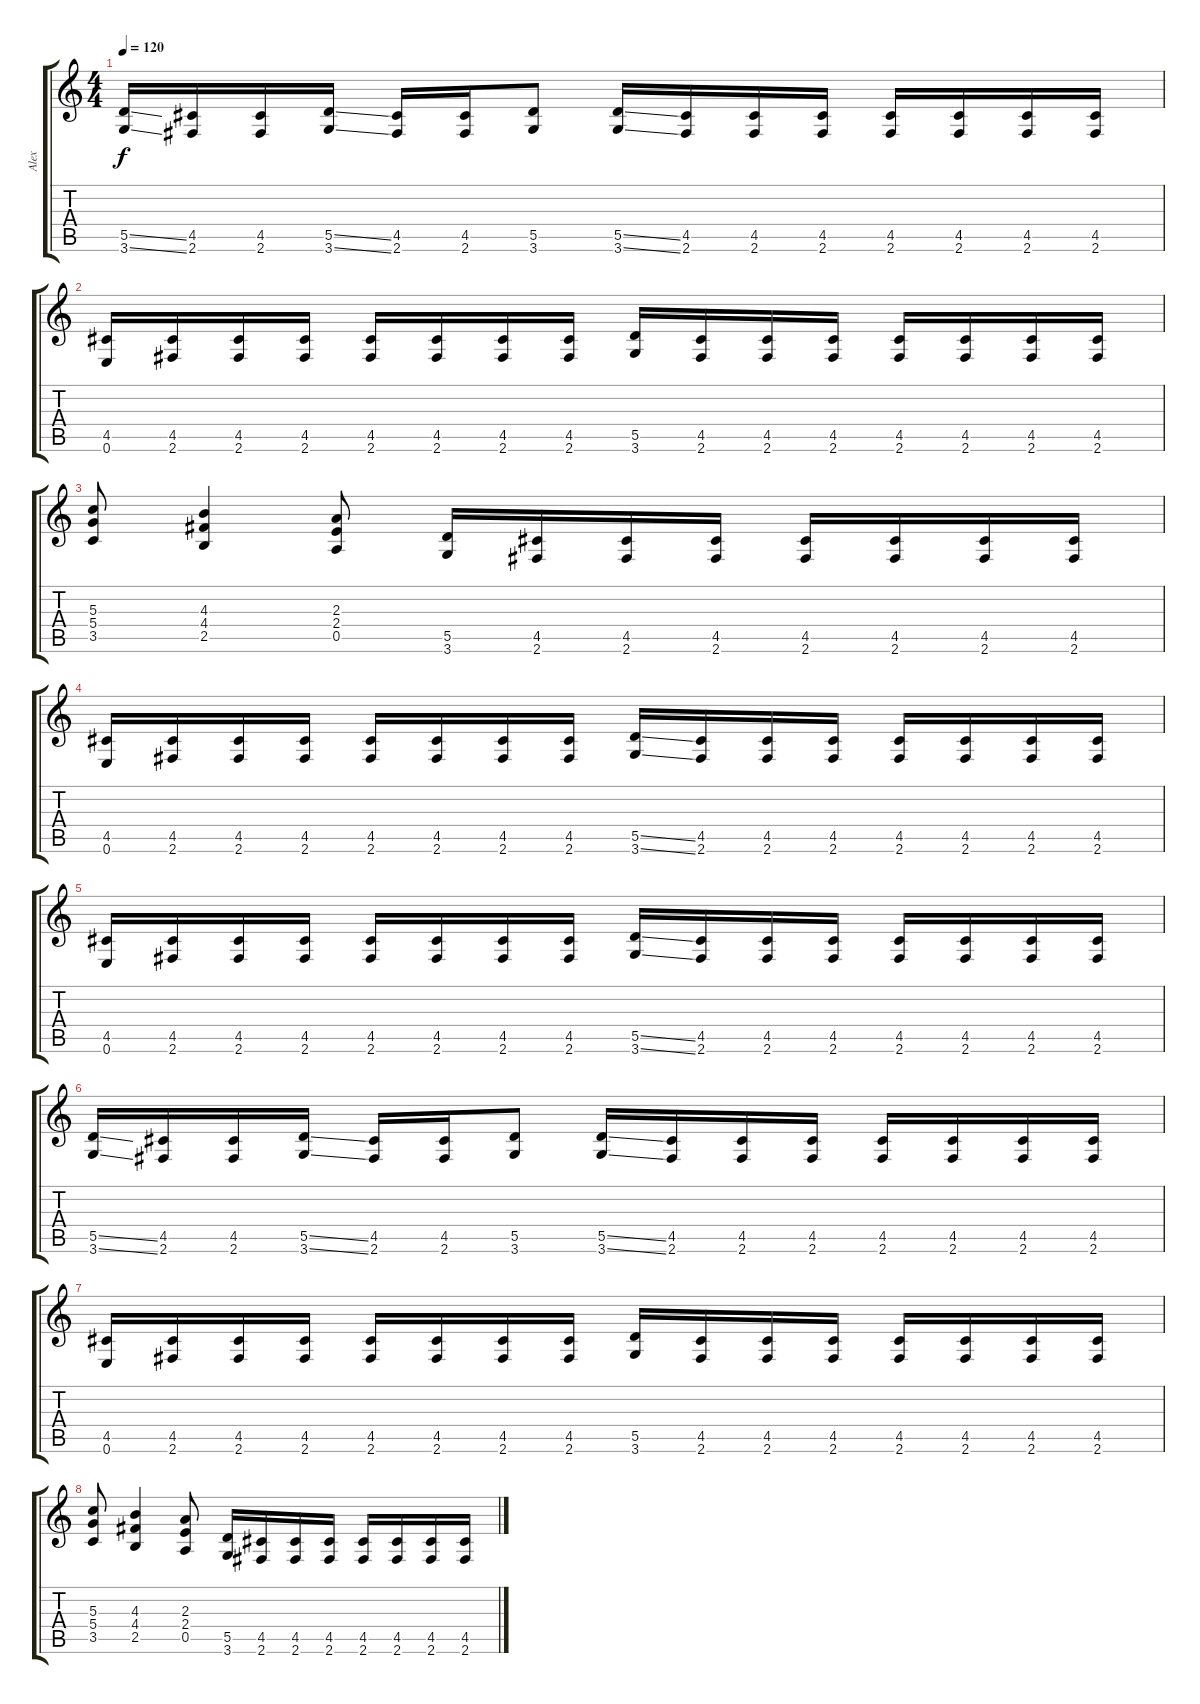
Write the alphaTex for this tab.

\track ("Alex" "Alex") {instrument overdrivenguitar}
\staff {score tabs}
\tuning (E4 B3 G3 D3 A2 E2) {hide}
\ts (4 4)
\tempo 120
\clef g2
\ks c
(5.5{ss} 3.6{ss}).16{dy f} (4.5 2.6).16 (4.5 2.6).16 (5.5{ss} 3.6{ss}).16 (4.5 2.6).16 (4.5 2.6).16 (5.5 3.6).8 (5.5{ss} 3.6{ss}).16 (4.5 2.6).16 (4.5 2.6).16 (4.5 2.6).16 (4.5 2.6).16 (4.5 2.6).16 (4.5 2.6).16 (4.5 2.6).16 |
(4.5 0.6).16 (4.5 2.6).16 (4.5 2.6).16 (4.5 2.6).16 (4.5 2.6).16 (4.5 2.6).16 (4.5 2.6).16 (4.5 2.6).16 (5.5 3.6).16 (4.5 2.6).16 (4.5 2.6).16 (4.5 2.6).16 (4.5 2.6).16 (4.5 2.6).16 (4.5 2.6).16 (4.5 2.6).16 |
(5.3 5.4 3.5).8 (4.3 4.4 2.5).4 (2.3 2.4 0.5).8 (5.5 3.6).16 (4.5 2.6).16 (4.5 2.6).16 (4.5 2.6).16 (4.5 2.6).16 (4.5 2.6).16 (4.5 2.6).16 (4.5 2.6).16 |
(4.5 0.6).16 (4.5 2.6).16 (4.5 2.6).16 (4.5 2.6).16 (4.5 2.6).16 (4.5 2.6).16 (4.5 2.6).16 (4.5 2.6).16 (5.5{ss} 3.6{ss}).16 (4.5 2.6).16 (4.5 2.6).16 (4.5 2.6).16 (4.5 2.6).16 (4.5 2.6).16 (4.5 2.6).16 (4.5 2.6).16 |
(4.5 0.6).16 (4.5 2.6).16 (4.5 2.6).16 (4.5 2.6).16 (4.5 2.6).16 (4.5 2.6).16 (4.5 2.6).16 (4.5 2.6).16 (5.5{ss} 3.6{ss}).16 (4.5 2.6).16 (4.5 2.6).16 (4.5 2.6).16 (4.5 2.6).16 (4.5 2.6).16 (4.5 2.6).16 (4.5 2.6).16 |
(5.5{ss} 3.6{ss}).16 (4.5 2.6).16 (4.5 2.6).16 (5.5{ss} 3.6{ss}).16 (4.5 2.6).16 (4.5 2.6).16 (5.5 3.6).8 (5.5{ss} 3.6{ss}).16 (4.5 2.6).16 (4.5 2.6).16 (4.5 2.6).16 (4.5 2.6).16 (4.5 2.6).16 (4.5 2.6).16 (4.5 2.6).16 |
(4.5 0.6).16 (4.5 2.6).16 (4.5 2.6).16 (4.5 2.6).16 (4.5 2.6).16 (4.5 2.6).16 (4.5 2.6).16 (4.5 2.6).16 (5.5 3.6).16 (4.5 2.6).16 (4.5 2.6).16 (4.5 2.6).16 (4.5 2.6).16 (4.5 2.6).16 (4.5 2.6).16 (4.5 2.6).16 |
(5.3 5.4 3.5).8 (4.3 4.4 2.5).4 (2.3 2.4 0.5).8 (5.5 3.6).16 (4.5 2.6).16 (4.5 2.6).16 (4.5 2.6).16 (4.5 2.6).16 (4.5 2.6).16 (4.5 2.6).16 (4.5 2.6).16
